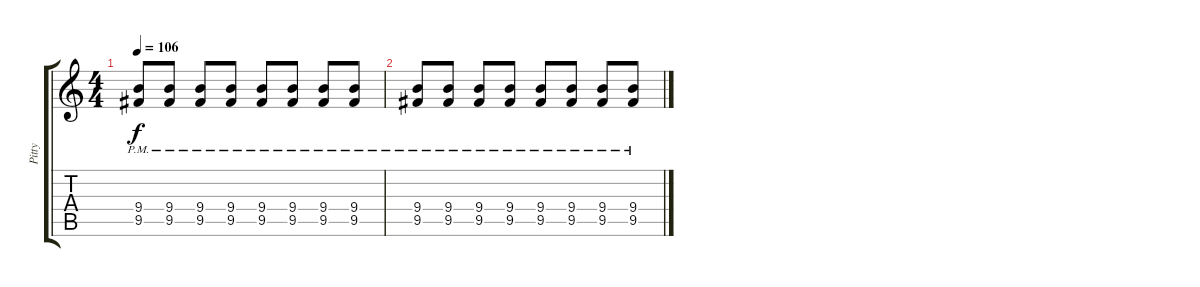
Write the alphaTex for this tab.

\track ("Pitty" "Pitty") {instrument distortionguitar}
\staff {score tabs}
\tuning (E4 B3 G3 D3 A2 D2) {hide}
\ts (4 4)
\tempo 106
\clef g2
\ks c
(9.4{pm} 9.5{pm}).8{dy f} (9.4{pm} 9.5{pm}).8 (9.4{pm} 9.5{pm}).8 (9.4{pm} 9.5{pm}).8 (9.4{pm} 9.5{pm}).8 (9.4{pm} 9.5{pm}).8 (9.4{pm} 9.5{pm}).8 (9.4{pm} 9.5{pm}).8 |
(9.4{pm} 9.5{pm}).8 (9.4{pm} 9.5{pm}).8 (9.4{pm} 9.5{pm}).8 (9.4{pm} 9.5{pm}).8 (9.4{pm} 9.5{pm}).8 (9.4{pm} 9.5{pm}).8 (9.4{pm} 9.5{pm}).8 (9.4{pm} 9.5{pm}).8
